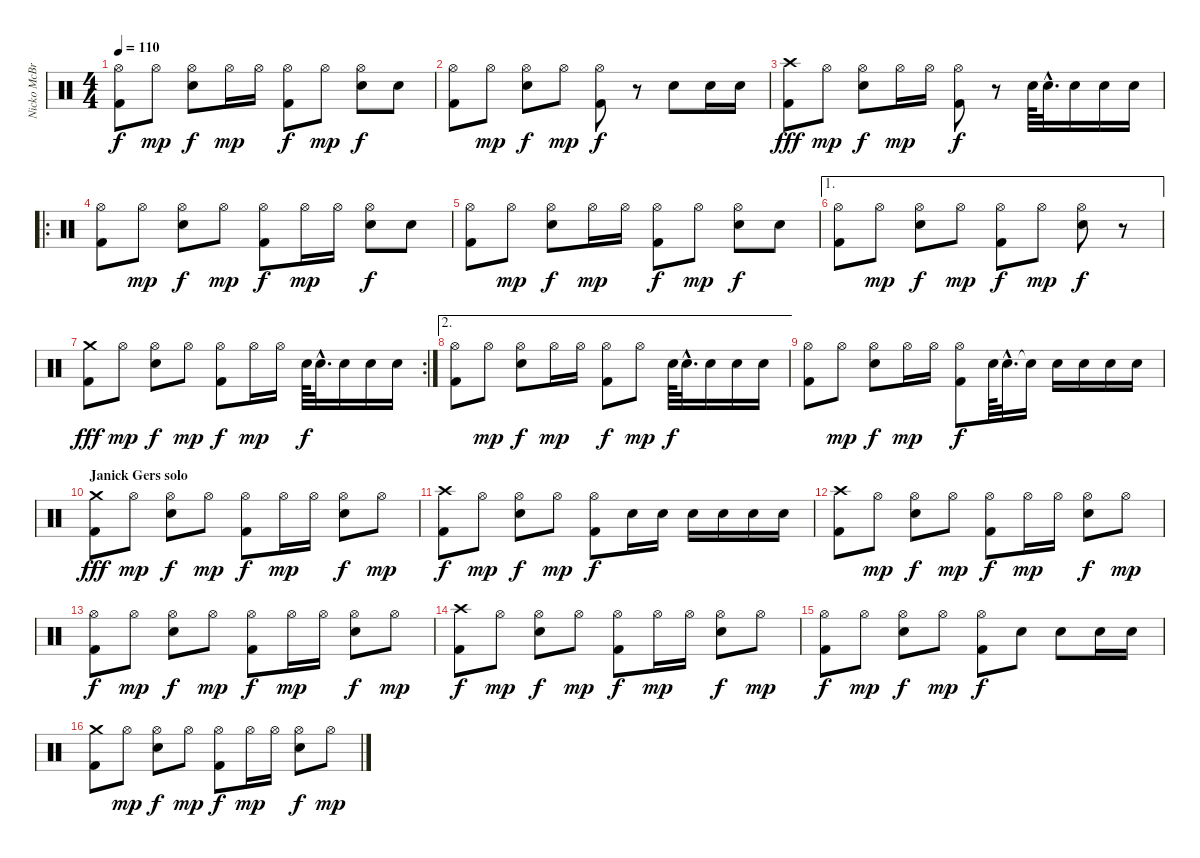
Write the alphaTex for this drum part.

\track ("Nicko McBrain" "Nicko McBr") {instrument percussion}
\staff {score}
\articulation defaults
\ts (4 4)
\tempo 110
\clef neutral
\ks c
("Hi-Hat (open)" "Kick (hit) 2").8{dy f} "Hi-Hat (open)".8{dy mp} ("Hi-Hat (open)" "Snare (hit) 2").8{dy f} "Hi-Hat (open)".16{dy mp} "Hi-Hat (open)".16 ("Hi-Hat (open)" "Kick (hit) 2").8{dy f} "Hi-Hat (open)".8{dy mp} ("Hi-Hat (open)" "Snare (hit) 2").8{dy f} "Snare (hit) 2".8 |
("Hi-Hat (open)" "Kick (hit) 2").8 "Hi-Hat (open)".8{dy mp} ("Hi-Hat (open)" "Snare (hit) 2").8{dy f} "Hi-Hat (open)".8{dy mp} ("Hi-Hat (open)" "Kick (hit) 2").8{dy f} r.8 "Snare (hit) 2".8 "Snare (hit) 2".16 "Snare (hit) 2".16 |
("Crash high (hit)" "Kick (hit) 2").8{dy fff} "Hi-Hat (open)".8{dy mp} ("Hi-Hat (open)" "Snare (hit) 2").8{dy f} "Hi-Hat (open)".16{dy mp} "Hi-Hat (open)".16 ("Hi-Hat (open)" "Kick (hit) 2").8{dy f} r.8 "Snare (hit) 2".64 "Snare (hit) 2"{hac}.32{d} "Snare (hit) 2".16 "Snare (hit) 2".16 "Snare (hit) 2".16 |
\ro
("Hi-Hat (open)" "Kick (hit) 2").8 "Hi-Hat (open)".8{dy mp} ("Hi-Hat (open)" "Snare (hit) 2").8{dy f} "Hi-Hat (open)".8{dy mp} ("Hi-Hat (open)" "Kick (hit) 2").8{dy f} "Hi-Hat (open)".16{dy mp} "Hi-Hat (open)".16 ("Hi-Hat (open)" "Snare (hit) 2").8{dy f} "Snare (hit) 2".8 |
("Hi-Hat (open)" "Kick (hit) 2").8 "Hi-Hat (open)".8{dy mp} ("Hi-Hat (open)" "Snare (hit) 2").8{dy f} "Hi-Hat (open)".16{dy mp} "Hi-Hat (open)".16 ("Hi-Hat (open)" "Kick (hit) 2").8{dy f} "Hi-Hat (open)".8{dy mp} ("Hi-Hat (open)" "Snare (hit) 2").8{dy f} "Snare (hit) 2".8 |
\ae 1
("Hi-Hat (open)" "Kick (hit) 2").8 "Hi-Hat (open)".8{dy mp} ("Hi-Hat (open)" "Snare (hit) 2").8{dy f} "Hi-Hat (open)".8{dy mp} ("Hi-Hat (open)" "Kick (hit) 2").8{dy f} "Hi-Hat (open)".8{dy mp} ("Hi-Hat (open)" "Snare (hit) 2").8{dy f} r.8 |
\rc 2
("Crash medium (hit)" "Kick (hit) 2").8{dy fff} "Hi-Hat (open)".8{dy mp} ("Hi-Hat (open)" "Snare (hit) 2").8{dy f} "Hi-Hat (open)".8{dy mp} ("Hi-Hat (open)" "Kick (hit) 2").8{dy f} "Hi-Hat (open)".16{dy mp} "Hi-Hat (open)".16 "Snare (hit) 2".64{dy f} "Snare (hit) 2"{hac}.32{d} "Snare (hit) 2".16 "Snare (hit) 2".16 "Snare (hit) 2".16 |
\ae 2
("Hi-Hat (open)" "Kick (hit) 2").8 "Hi-Hat (open)".8{dy mp} ("Hi-Hat (open)" "Snare (hit) 2").8{dy f} "Hi-Hat (open)".16{dy mp} "Hi-Hat (open)".16 ("Hi-Hat (open)" "Kick (hit) 2").8{dy f} "Hi-Hat (open)".8{dy mp} "Snare (hit) 2".64{dy f} "Snare (hit) 2"{hac}.32{d} "Snare (hit) 2".16 "Snare (hit) 2".16 "Snare (hit) 2".16 |
("Hi-Hat (open)" "Kick (hit) 2").8 "Hi-Hat (open)".8{dy mp} ("Hi-Hat (open)" "Snare (hit) 2").8{dy f} "Hi-Hat (open)".16{dy mp} "Hi-Hat (open)".16 ("Hi-Hat (open)" "Kick (hit) 2").8{dy f} "Snare (hit) 2".64 "Snare (hit) 2"{hac}.32{d} "Snare (hit)"{t}.16 "Snare (hit) 2".16 "Snare (hit) 2".16 "Snare (hit) 2".16 "Snare (hit) 2".16 |
\section ("" "Janick Gers solo")
("Crash medium (hit)" "Kick (hit) 2").8{dy fff} "Hi-Hat (open)".8{dy mp} ("Hi-Hat (open)" "Snare (hit) 2").8{dy f} "Hi-Hat (open)".8{dy mp} ("Hi-Hat (open)" "Kick (hit) 2").8{dy f} "Hi-Hat (open)".16{dy mp} "Hi-Hat (open)".16 ("Hi-Hat (open)" "Snare (hit) 2").8{dy f} "Hi-Hat (open)".8{dy mp} |
("Crash high (hit)" "Kick (hit) 2").8{dy f} "Hi-Hat (open)".8{dy mp} ("Hi-Hat (open)" "Snare (hit) 2").8{dy f} "Hi-Hat (open)".8{dy mp} ("Hi-Hat (open)" "Kick (hit) 2").8{dy f} "Snare (hit) 2".16 "Snare (hit) 2".16 "Snare (hit) 2".16 "Snare (hit) 2".16 "Snare (hit) 2".16 "Snare (hit) 2".16 |
("Crash high (hit)" "Kick (hit) 2").8 "Hi-Hat (open)".8{dy mp} ("Hi-Hat (open)" "Snare (hit) 2").8{dy f} "Hi-Hat (open)".8{dy mp} ("Hi-Hat (open)" "Kick (hit) 2").8{dy f} "Hi-Hat (open)".16{dy mp} "Hi-Hat (open)".16 ("Hi-Hat (open)" "Snare (hit) 2").8{dy f} "Hi-Hat (open)".8{dy mp} |
("Hi-Hat (open)" "Kick (hit) 2").8{dy f} "Hi-Hat (open)".8{dy mp} ("Hi-Hat (open)" "Snare (hit) 2").8{dy f} "Hi-Hat (open)".8{dy mp} ("Hi-Hat (open)" "Kick (hit) 2").8{dy f} "Hi-Hat (open)".16{dy mp} "Hi-Hat (open)".16 ("Hi-Hat (open)" "Snare (hit) 2").8{dy f} "Hi-Hat (open)".8{dy mp} |
("Crash high (hit)" "Kick (hit) 2").8{dy f} "Hi-Hat (open)".8{dy mp} ("Hi-Hat (open)" "Snare (hit) 2").8{dy f} "Hi-Hat (open)".8{dy mp} ("Hi-Hat (open)" "Kick (hit) 2").8{dy f} "Hi-Hat (open)".16{dy mp} "Hi-Hat (open)".16 ("Hi-Hat (open)" "Snare (hit) 2").8{dy f} "Hi-Hat (open)".8{dy mp} |
("Hi-Hat (open)" "Kick (hit) 2").8{dy f} "Hi-Hat (open)".8{dy mp} ("Hi-Hat (open)" "Snare (hit) 2").8{dy f} "Hi-Hat (open)".8{dy mp} ("Hi-Hat (open)" "Kick (hit) 2").8{dy f} "Snare (hit) 2".8 "Snare (hit) 2".8 "Snare (hit) 2".16 "Snare (hit) 2".16 |
("Crash medium (hit)" "Kick (hit) 2").8 "Hi-Hat (open)".8{dy mp} ("Hi-Hat (open)" "Snare (hit) 2").8{dy f} "Hi-Hat (open)".8{dy mp} ("Hi-Hat (open)" "Kick (hit) 2").8{dy f} "Hi-Hat (open)".16{dy mp} "Hi-Hat (open)".16 ("Hi-Hat (open)" "Snare (hit) 2").8{dy f} "Hi-Hat (open)".8{dy mp}
